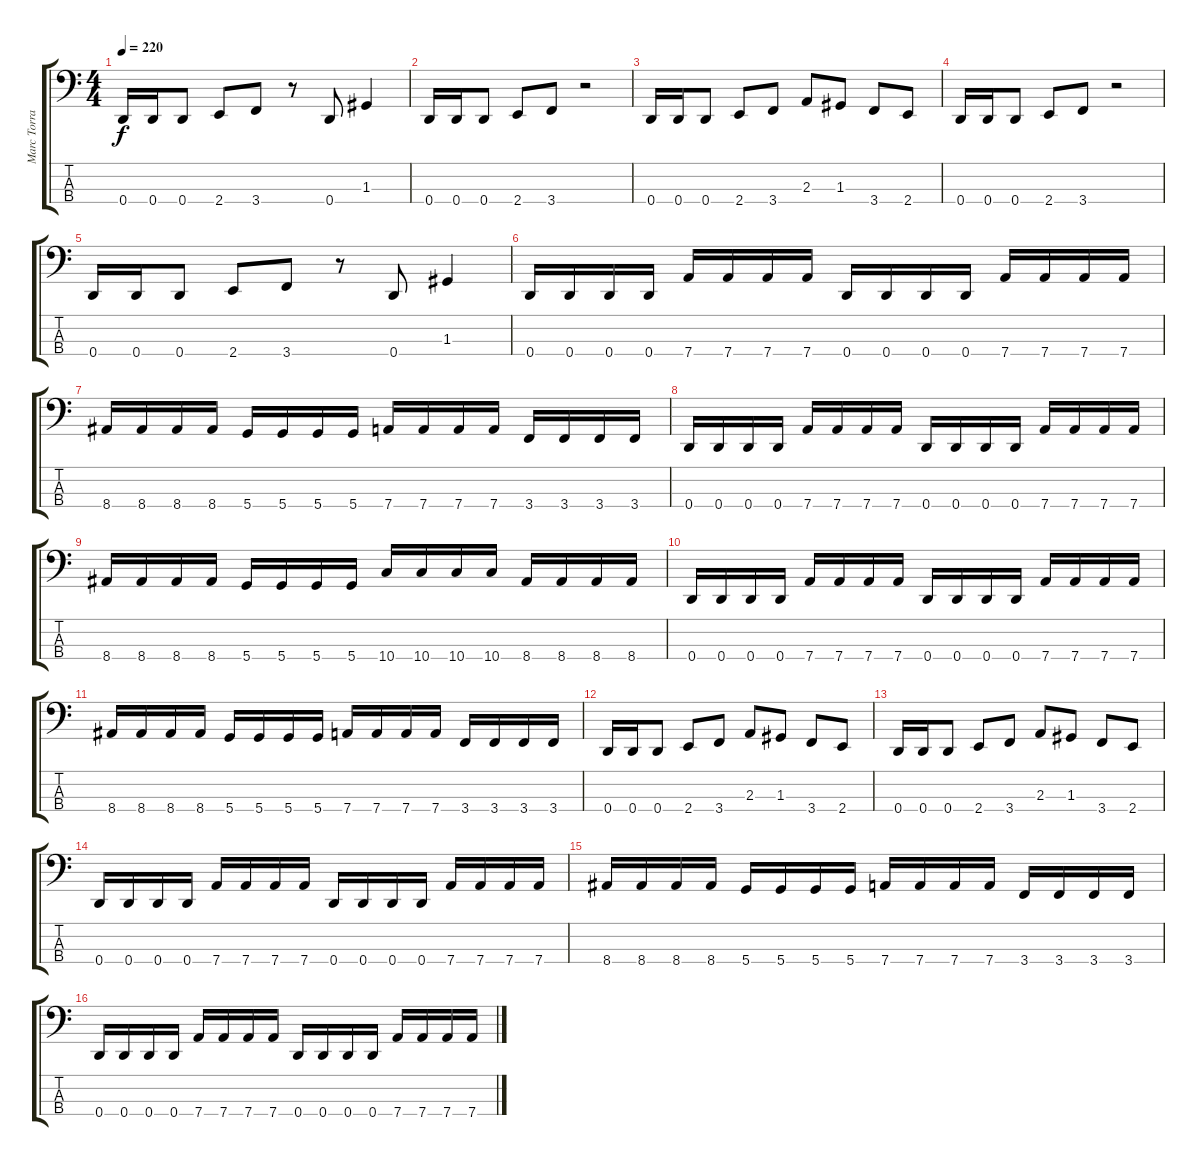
\track ("Marc Torras" "Marc Torra") {instrument electricbasspick}
\staff {score tabs}
\tuning (F2 C2 G1 D1) {hide}
\ts (4 4)
\tempo 220
\clef f4
\ks c
0.4.16{dy f} 0.4.16 0.4.8 2.4.8 3.4.8 r.8 0.4.8 1.3.4 |
0.4.16 0.4.16 0.4.8 2.4.8 3.4.8 r.2 |
0.4.16 0.4.16 0.4.8 2.4.8 3.4.8 2.3.8 1.3.8 3.4.8 2.4.8 |
0.4.16 0.4.16 0.4.8 2.4.8 3.4.8 r.2 |
0.4.16 0.4.16 0.4.8 2.4.8 3.4.8 r.8 0.4.8 1.3.4 |
0.4.16 0.4.16 0.4.16 0.4.16 7.4.16 7.4.16 7.4.16 7.4.16 0.4.16 0.4.16 0.4.16 0.4.16 7.4.16 7.4.16 7.4.16 7.4.16 |
8.4.16 8.4.16 8.4.16 8.4.16 5.4.16 5.4.16 5.4.16 5.4.16 7.4.16 7.4.16 7.4.16 7.4.16 3.4.16 3.4.16 3.4.16 3.4.16 |
0.4.16 0.4.16 0.4.16 0.4.16 7.4.16 7.4.16 7.4.16 7.4.16 0.4.16 0.4.16 0.4.16 0.4.16 7.4.16 7.4.16 7.4.16 7.4.16 |
8.4.16 8.4.16 8.4.16 8.4.16 5.4.16 5.4.16 5.4.16 5.4.16 10.4.16 10.4.16 10.4.16 10.4.16 8.4.16 8.4.16 8.4.16 8.4.16 |
0.4.16 0.4.16 0.4.16 0.4.16 7.4.16 7.4.16 7.4.16 7.4.16 0.4.16 0.4.16 0.4.16 0.4.16 7.4.16 7.4.16 7.4.16 7.4.16 |
8.4.16 8.4.16 8.4.16 8.4.16 5.4.16 5.4.16 5.4.16 5.4.16 7.4.16 7.4.16 7.4.16 7.4.16 3.4.16 3.4.16 3.4.16 3.4.16 |
0.4.16 0.4.16 0.4.8 2.4.8 3.4.8 2.3.8 1.3.8 3.4.8 2.4.8 |
0.4.16 0.4.16 0.4.8 2.4.8 3.4.8 2.3.8 1.3.8 3.4.8 2.4.8 |
0.4.16 0.4.16 0.4.16 0.4.16 7.4.16 7.4.16 7.4.16 7.4.16 0.4.16 0.4.16 0.4.16 0.4.16 7.4.16 7.4.16 7.4.16 7.4.16 |
8.4.16 8.4.16 8.4.16 8.4.16 5.4.16 5.4.16 5.4.16 5.4.16 7.4.16 7.4.16 7.4.16 7.4.16 3.4.16 3.4.16 3.4.16 3.4.16 |
0.4.16 0.4.16 0.4.16 0.4.16 7.4.16 7.4.16 7.4.16 7.4.16 0.4.16 0.4.16 0.4.16 0.4.16 7.4.16 7.4.16 7.4.16 7.4.16
